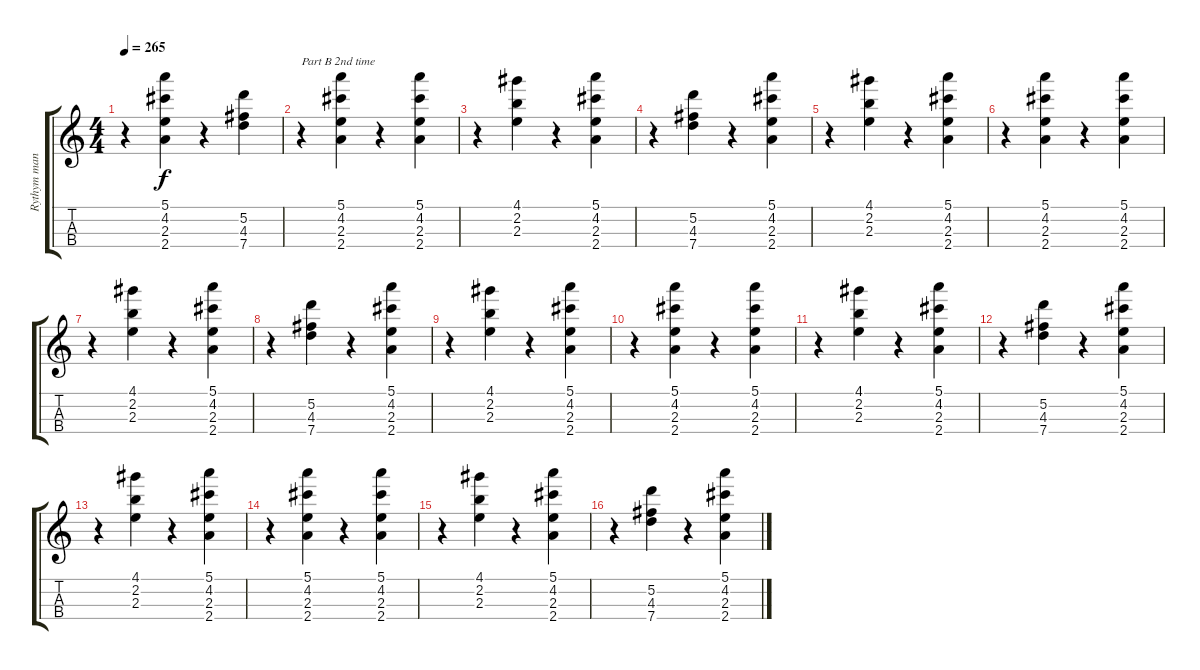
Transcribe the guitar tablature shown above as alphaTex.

\track ("Rythym mandolin" "Rythym man") {instrument banjo}
\staff {score tabs}
\tuning (E5 A4 D4 G3) {hide}
\displaytranspose 12
\ts (4 4)
\tempo 265
\clef g2
\ks c
r.4{dy f} (5.1 4.2 2.3 2.4).4 r.4 (5.2 4.3 7.4).4 |
r.4{txt "Part B 2nd time"} (5.1 4.2 2.3 2.4).4 r.4 (5.1 4.2 2.3 2.4).4 |
r.4 (4.1 2.2 2.3).4 r.4 (5.1 4.2 2.3 2.4).4 |
r.4 (5.2 4.3 7.4).4 r.4 (5.1 4.2 2.3 2.4).4 |
r.4 (4.1 2.2 2.3).4 r.4 (5.1 4.2 2.3 2.4).4 |
r.4 (5.1 4.2 2.3 2.4).4 r.4 (5.1 4.2 2.3 2.4).4 |
r.4 (4.1 2.2 2.3).4 r.4 (5.1 4.2 2.3 2.4).4 |
r.4 (5.2 4.3 7.4).4 r.4 (5.1 4.2 2.3 2.4).4 |
r.4 (4.1 2.2 2.3).4 r.4 (5.1 4.2 2.3 2.4).4 |
r.4 (5.1 4.2 2.3 2.4).4 r.4 (5.1 4.2 2.3 2.4).4 |
r.4 (4.1 2.2 2.3).4 r.4 (5.1 4.2 2.3 2.4).4 |
r.4 (5.2 4.3 7.4).4 r.4 (5.1 4.2 2.3 2.4).4 |
r.4 (4.1 2.2 2.3).4 r.4 (5.1 4.2 2.3 2.4).4 |
r.4 (5.1 4.2 2.3 2.4).4 r.4 (5.1 4.2 2.3 2.4).4 |
r.4 (4.1 2.2 2.3).4 r.4 (5.1 4.2 2.3 2.4).4 |
r.4 (5.2 4.3 7.4).4 r.4 (5.1 4.2 2.3 2.4).4
